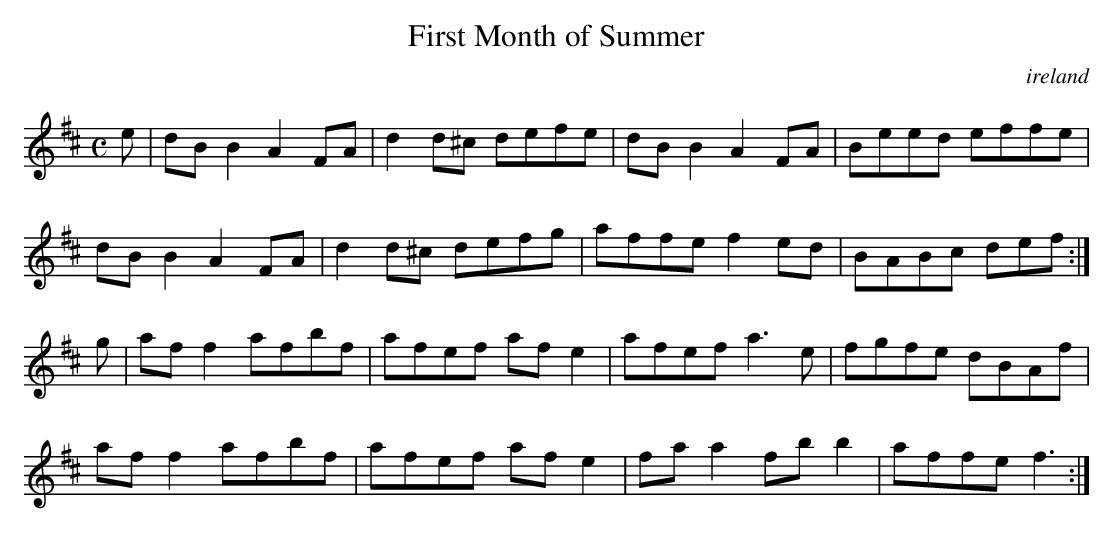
X:1
T:First Month of Summer
O:ireland
M:C
L:1/8
K:D Major
e|dBB2 A2FA|d2d^c defe|dBB2 A2FA|Beed effe|!
dBB2 A2FA|d2d^c defg|affe f2ed|BABc def:|!
g|aff2 afbf|afef afe2|afef a3e|fgfe dBAf|!
aff2 afbf|afef afe2|faa2 fbb2|affe f3:|!
